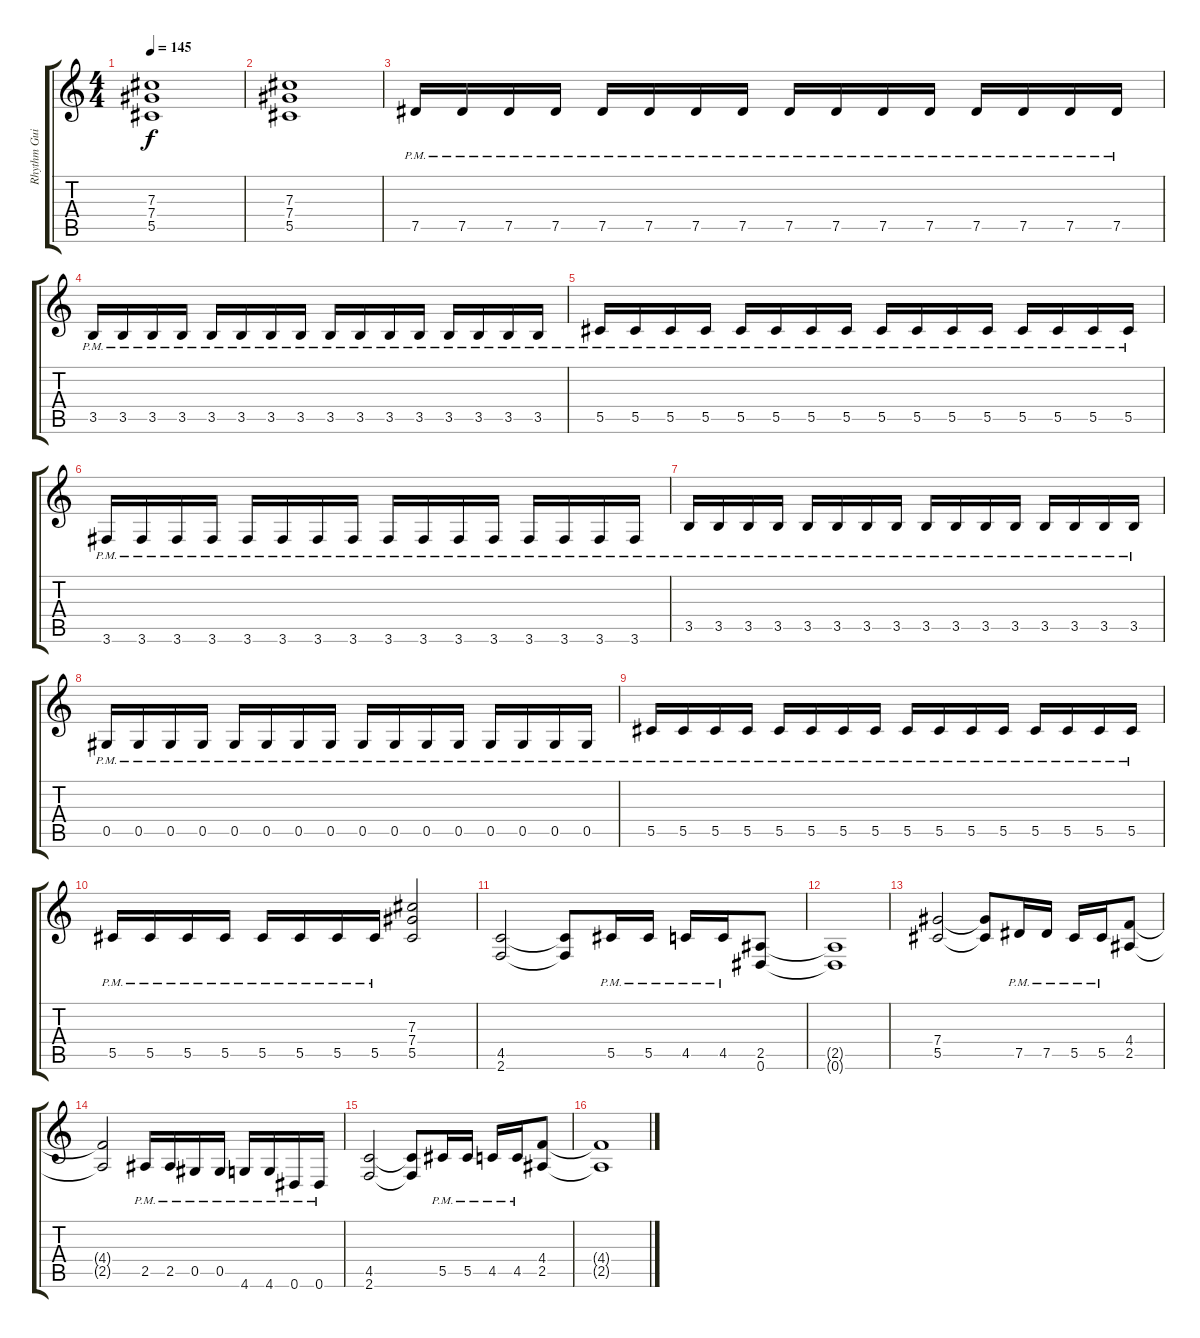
\track ("Rhythm Guitar" "Rhythm Gui") {instrument distortionguitar}
\staff {score tabs}
\tuning (Eb4 Bb3 Gb3 Db3 Ab2 Eb2) {hide}
\ts (4 4)
\tempo 145
\clef g2
\ks c
(7.3 7.4 5.5).1{dy f} |
(7.3 7.4 5.5).1 |
7.5{pm}.16 7.5{pm}.16 7.5{pm}.16 7.5{pm}.16 7.5{pm}.16 7.5{pm}.16 7.5{pm}.16 7.5{pm}.16 7.5{pm}.16 7.5{pm}.16 7.5{pm}.16 7.5{pm}.16 7.5{pm}.16 7.5{pm}.16 7.5{pm}.16 7.5{pm}.16 |
3.5{pm}.16 3.5{pm}.16 3.5{pm}.16 3.5{pm}.16 3.5{pm}.16 3.5{pm}.16 3.5{pm}.16 3.5{pm}.16 3.5{pm}.16 3.5{pm}.16 3.5{pm}.16 3.5{pm}.16 3.5{pm}.16 3.5{pm}.16 3.5{pm}.16 3.5{pm}.16 |
5.5{pm}.16 5.5{pm}.16 5.5{pm}.16 5.5{pm}.16 5.5{pm}.16 5.5{pm}.16 5.5{pm}.16 5.5{pm}.16 5.5{pm}.16 5.5{pm}.16 5.5{pm}.16 5.5{pm}.16 5.5{pm}.16 5.5{pm}.16 5.5{pm}.16 5.5{pm}.16 |
3.6{pm}.16 3.6{pm}.16 3.6{pm}.16 3.6{pm}.16 3.6{pm}.16 3.6{pm}.16 3.6{pm}.16 3.6{pm}.16 3.6{pm}.16 3.6{pm}.16 3.6{pm}.16 3.6{pm}.16 3.6{pm}.16 3.6{pm}.16 3.6{pm}.16 3.6{pm}.16 |
3.5{pm}.16 3.5{pm}.16 3.5{pm}.16 3.5{pm}.16 3.5{pm}.16 3.5{pm}.16 3.5{pm}.16 3.5{pm}.16 3.5{pm}.16 3.5{pm}.16 3.5{pm}.16 3.5{pm}.16 3.5{pm}.16 3.5{pm}.16 3.5{pm}.16 3.5{pm}.16 |
0.5{pm}.16 0.5{pm}.16 0.5{pm}.16 0.5{pm}.16 0.5{pm}.16 0.5{pm}.16 0.5{pm}.16 0.5{pm}.16 0.5{pm}.16 0.5{pm}.16 0.5{pm}.16 0.5{pm}.16 0.5{pm}.16 0.5{pm}.16 0.5{pm}.16 0.5{pm}.16 |
5.5{pm}.16 5.5{pm}.16 5.5{pm}.16 5.5{pm}.16 5.5{pm}.16 5.5{pm}.16 5.5{pm}.16 5.5{pm}.16 5.5{pm}.16 5.5{pm}.16 5.5{pm}.16 5.5{pm}.16 5.5{pm}.16 5.5{pm}.16 5.5{pm}.16 5.5{pm}.16 |
5.5{pm}.16 5.5{pm}.16 5.5{pm}.16 5.5{pm}.16 5.5{pm}.16 5.5{pm}.16 5.5{pm}.16 5.5{pm}.16 (7.3 7.4 5.5).2 |
(4.5 2.6).2 (4.5{t} 2.6{t}).8 5.5{pm}.16 5.5{pm}.16 4.5{pm}.16 4.5{pm}.16 (2.5 0.6).8 |
(2.5{t} 0.6{t}).1 |
(7.4 5.5).2 (7.4{t} 5.5{t}).8 7.5{pm}.16 7.5{pm}.16 5.5{pm}.16 5.5{pm}.16 (4.4 2.5).8 |
(4.4{t} 2.5{t}).2 2.5{pm}.16 2.5{pm}.16 0.5{pm}.16 0.5{pm}.16 4.6{pm}.16 4.6{pm}.16 0.6{pm}.16 0.6{pm}.16 |
(4.5 2.6).2 (4.5{t} 2.6{t}).8 5.5{pm}.16 5.5{pm}.16 4.5{pm}.16 4.5{pm}.16 (4.4 2.5).8 |
(4.4{t} 2.5{t}).1
